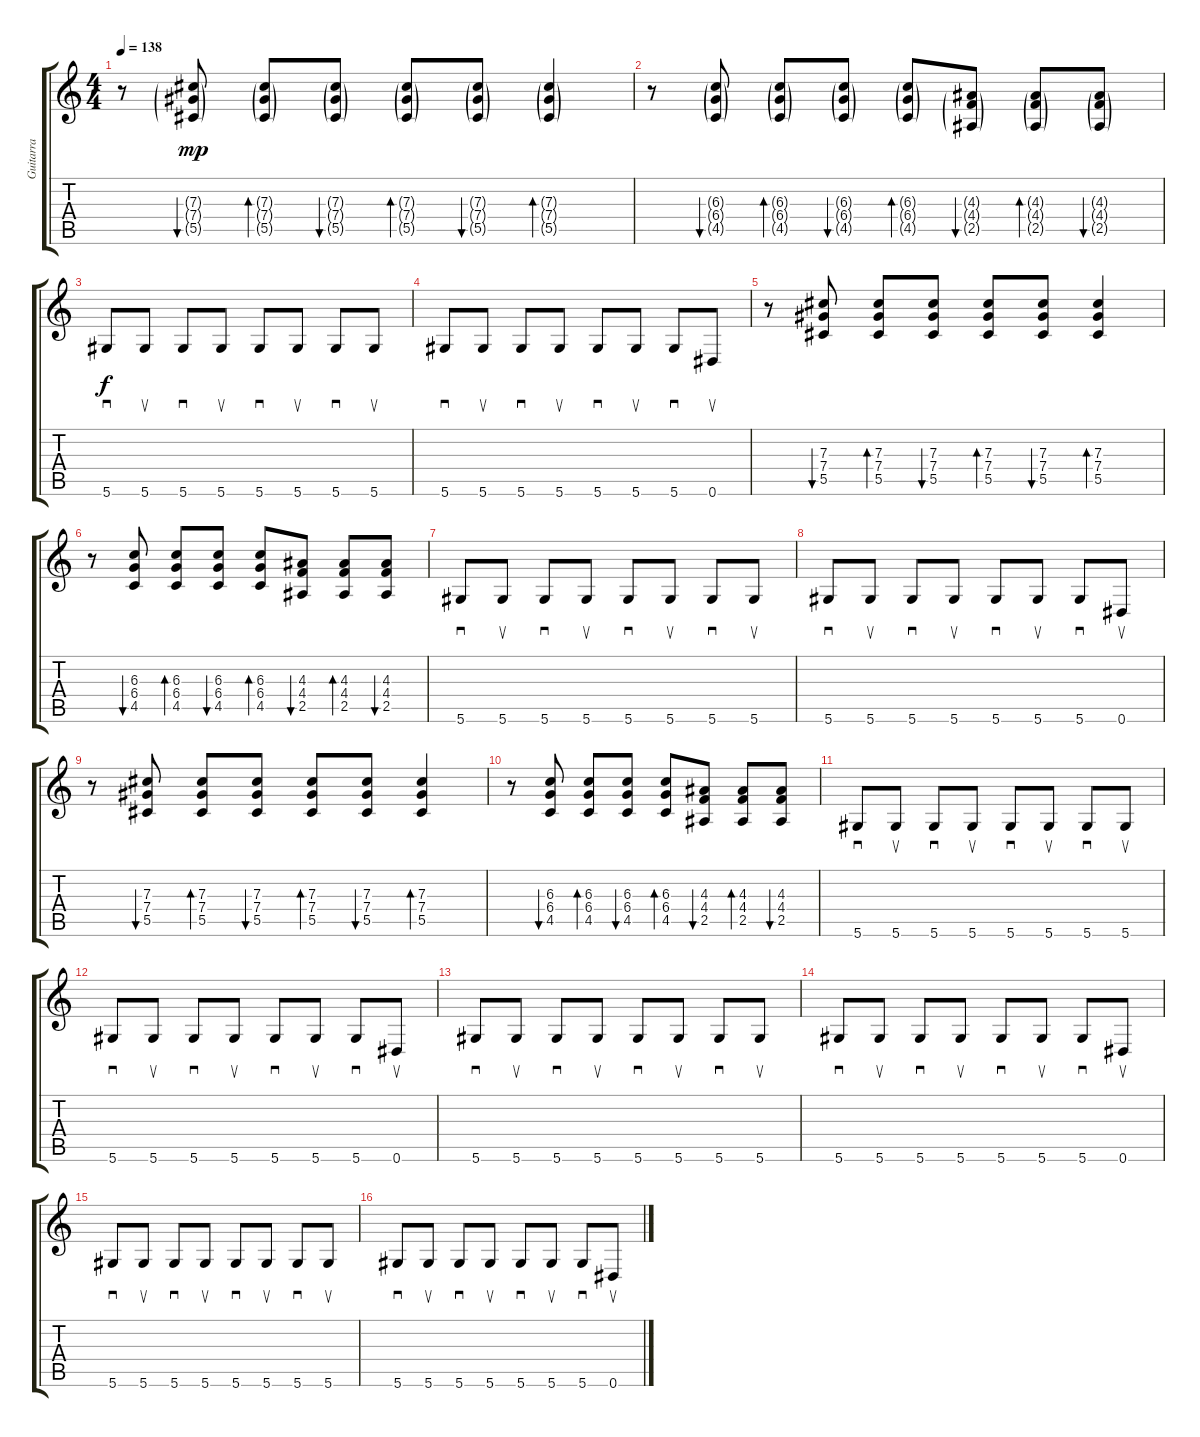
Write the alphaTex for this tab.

\track ("Guitarra" "Guitarra") {instrument acousticguitarsteel}
\staff {score tabs}
\tuning (Eb4 Bb3 Gb3 Db3 Ab2 Eb2) {hide}
\ts (4 4)
\tempo 138
\clef g2
\ks c
r.8{dy f} (7.3{g} 7.4{g} 5.5{g}).8{bu 60 dy mp} (7.3{g} 7.4{g} 5.5{g}).8{bd 60} (7.3{g} 7.4{g} 5.5{g}).8{bu 60} (7.3{g} 7.4{g} 5.5{g}).8{bd 60} (7.3{g} 7.4{g} 5.5{g}).8{bu 60} (7.3{g} 7.4{g} 5.5{g}).4{bd 60} |
r.8 (6.3{g} 6.4{g} 4.5{g}).8{bu 60} (6.3{g} 6.4{g} 4.5{g}).8{bd 60} (6.3{g} 6.4{g} 4.5{g}).8{bu 60} (6.3{g} 6.4{g} 4.5{g}).8{bd 60} (4.3{g} 4.4{g} 2.5{g}).8{bu 60} (4.3{g} 4.4{g} 2.5{g}).8{bd 60} (4.3{g} 4.4{g} 2.5{g}).8{bu 60} |
5.6.8{sd dy f} 5.6.8{su} 5.6.8{sd} 5.6.8{su} 5.6.8{sd} 5.6.8{su} 5.6.8{sd} 5.6.8{su} |
5.6.8{sd} 5.6.8{su} 5.6.8{sd} 5.6.8{su} 5.6.8{sd} 5.6.8{su} 5.6.8{sd} 0.6.8{su} |
r.8 (7.3 7.4 5.5).8{bu 60} (7.3 7.4 5.5).8{bd 60} (7.3 7.4 5.5).8{bu 60} (7.3 7.4 5.5).8{bd 60} (7.3 7.4 5.5).8{bu 60} (7.3 7.4 5.5).4{bd 60} |
r.8 (6.3 6.4 4.5).8{bu 60} (6.3 6.4 4.5).8{bd 60} (6.3 6.4 4.5).8{bu 60} (6.3 6.4 4.5).8{bd 60} (4.3 4.4 2.5).8{bu 60} (4.3 4.4 2.5).8{bd 60} (4.3 4.4 2.5).8{bu 60} |
5.6.8{sd} 5.6.8{su} 5.6.8{sd} 5.6.8{su} 5.6.8{sd} 5.6.8{su} 5.6.8{sd} 5.6.8{su} |
5.6.8{sd} 5.6.8{su} 5.6.8{sd} 5.6.8{su} 5.6.8{sd} 5.6.8{su} 5.6.8{sd} 0.6.8{su} |
r.8 (7.3 7.4 5.5).8{bu 60} (7.3 7.4 5.5).8{bd 60} (7.3 7.4 5.5).8{bu 60} (7.3 7.4 5.5).8{bd 60} (7.3 7.4 5.5).8{bu 60} (7.3 7.4 5.5).4{bd 60} |
r.8 (6.3 6.4 4.5).8{bu 60} (6.3 6.4 4.5).8{bd 60} (6.3 6.4 4.5).8{bu 60} (6.3 6.4 4.5).8{bd 60} (4.3 4.4 2.5).8{bu 60} (4.3 4.4 2.5).8{bd 60} (4.3 4.4 2.5).8{bu 60} |
5.6.8{sd} 5.6.8{su} 5.6.8{sd} 5.6.8{su} 5.6.8{sd} 5.6.8{su} 5.6.8{sd} 5.6.8{su} |
5.6.8{sd} 5.6.8{su} 5.6.8{sd} 5.6.8{su} 5.6.8{sd} 5.6.8{su} 5.6.8{sd} 0.6.8{su} |
5.6.8{sd} 5.6.8{su} 5.6.8{sd} 5.6.8{su} 5.6.8{sd} 5.6.8{su} 5.6.8{sd} 5.6.8{su} |
5.6.8{sd} 5.6.8{su} 5.6.8{sd} 5.6.8{su} 5.6.8{sd} 5.6.8{su} 5.6.8{sd} 0.6.8{su} |
5.6.8{sd} 5.6.8{su} 5.6.8{sd} 5.6.8{su} 5.6.8{sd} 5.6.8{su} 5.6.8{sd} 5.6.8{su} |
5.6.8{sd} 5.6.8{su} 5.6.8{sd} 5.6.8{su} 5.6.8{sd} 5.6.8{su} 5.6.8{sd} 0.6.8{su}
